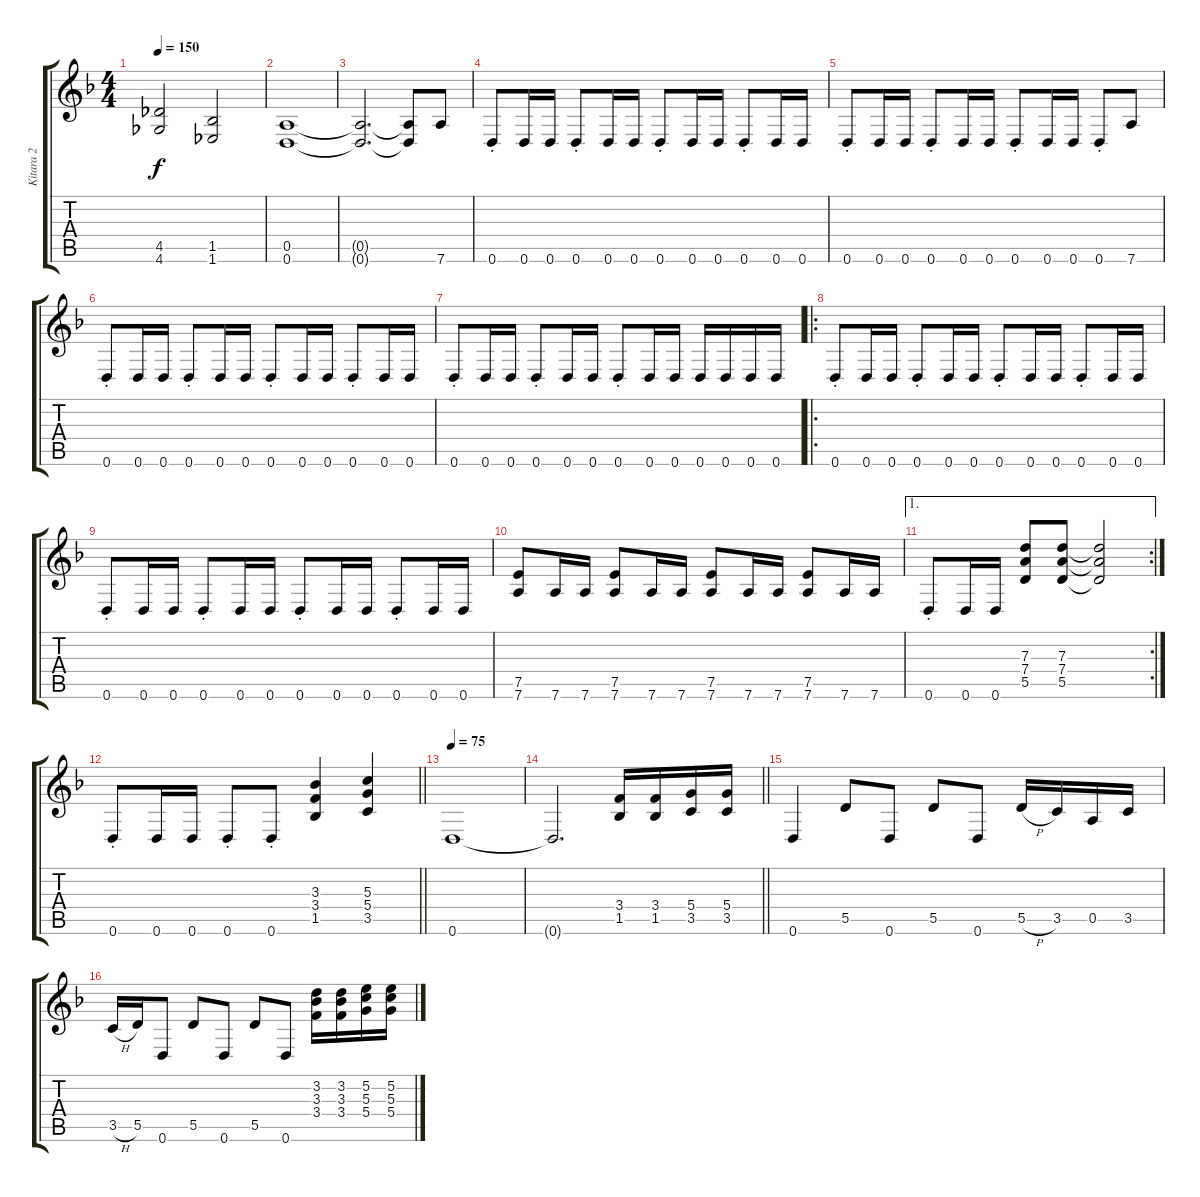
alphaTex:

\track ("Kitara 2" "Kitara 2") {instrument distortionguitar}
\staff {score tabs}
\tuning (E4 B3 G3 D3 A2 D2) {hide}
\ts (4 4)
\tempo 150
\clef g2
\ks dminor
(4.5 4.6).2{dy f} (1.5 1.6).2 |
(0.5 0.6).1 |
(0.5{t} 0.6{t}).2{d} (0.5{t} 0.6{t}).8 7.6.8 |
0.6{st}.8 0.6.16 0.6.16 0.6{st}.8 0.6.16 0.6.16 0.6{st}.8 0.6.16 0.6.16 0.6{st}.8 0.6.16 0.6.16 |
0.6{st}.8 0.6.16 0.6.16 0.6{st}.8 0.6.16 0.6.16 0.6{st}.8 0.6.16 0.6.16 0.6{st}.8 7.6.8 |
0.6{st}.8 0.6.16 0.6.16 0.6{st}.8 0.6.16 0.6.16 0.6{st}.8 0.6.16 0.6.16 0.6{st}.8 0.6.16 0.6.16 |
0.6{st}.8 0.6.16 0.6.16 0.6{st}.8 0.6.16 0.6.16 0.6{st}.8 0.6.16 0.6.16 0.6.16 0.6.16 0.6.16 0.6.16 |
\ro
0.6{st}.8 0.6.16 0.6.16 0.6{st}.8 0.6.16 0.6.16 0.6{st}.8 0.6.16 0.6.16 0.6{st}.8 0.6.16 0.6.16 |
0.6{st}.8 0.6.16 0.6.16 0.6{st}.8 0.6.16 0.6.16 0.6{st}.8 0.6.16 0.6.16 0.6{st}.8 0.6.16 0.6.16 |
(7.5 7.6).8 7.6.16 7.6.16 (7.5 7.6).8 7.6.16 7.6.16 (7.5 7.6).8 7.6.16 7.6.16 (7.5 7.6).8 7.6.16 7.6.16 |
\ae 1
\rc 2
0.6{st}.8 0.6.16 0.6.16 (7.3 7.4 5.5).8 (7.3 7.4 5.5).8 (7.3{t} 7.4{t} 5.5{t}).2 |
\barLineRight lightlight
0.6{st}.8 0.6.16 0.6.16 0.6{st}.8 0.6{st}.8 (3.3 3.4 1.5).4 (5.3 5.4 3.5).4 |
\tempo 75
0.6.1 |
\barLineRight lightlight
0.6{t}.2{d} (3.4 1.5).16 (3.4 1.5).16 (5.4 3.5).16 (5.4 3.5).16 |
0.6.4 5.5.8 0.6.8 5.5.8 0.6.8 5.5{h}.16 3.5.16 0.5.16 3.5.16 |
3.5{h}.16 5.5.16 0.6.8 5.5.8 0.6.8 5.5.8 0.6.8 (3.2 3.3 3.4).16 (3.2 3.3 3.4).16 (5.2 5.3 5.4).16 (5.2 5.3 5.4).16
